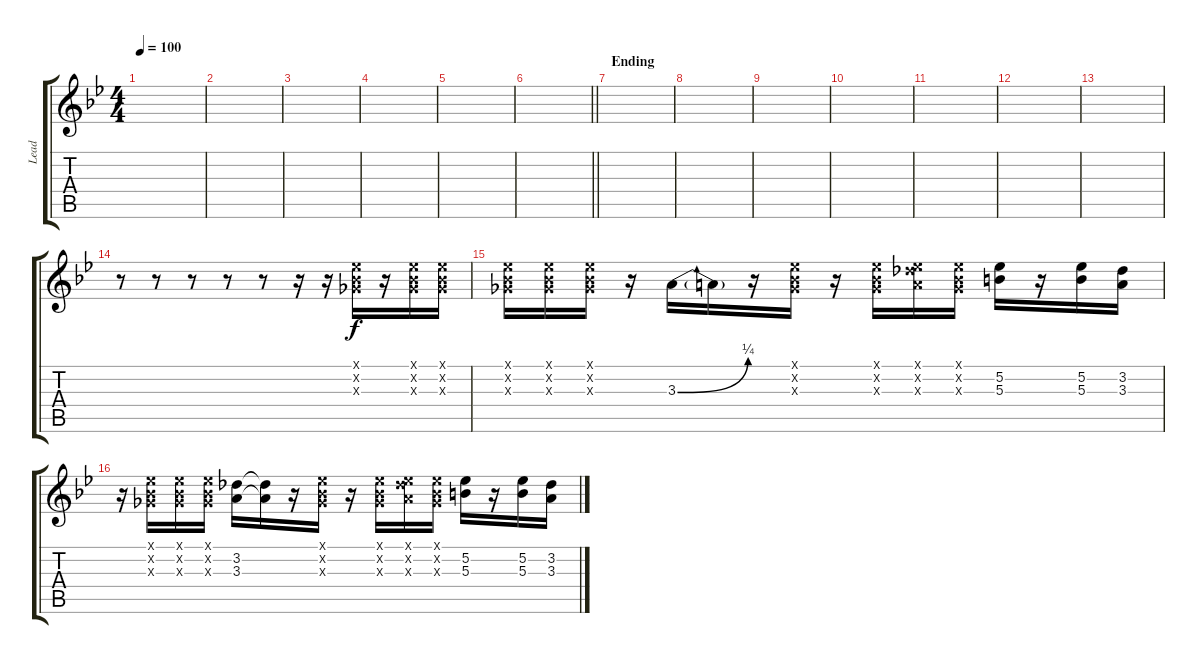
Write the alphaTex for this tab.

\track ("Lead" "Lead") {instrument distortionguitar}
\staff {score tabs}
\tuning (Eb4 Bb3 Gb3 Db3 Ab2 Eb2) {hide}
\ts (4 4)
\tempo 100
\clef g2
\ks bb
|
|
|
|
|
\barLineRight lightlight
|
\section ("" "Ending")
|
|
|
|
|
|
|
r.8 r.8 r.8 r.8 r.8 r.16 r.16 (0.1{x} 0.2{x} 0.3{x}).16 r.16 (0.1{x} 0.2{x} 0.3{x}).16 (0.1{x} 0.2{x} 0.3{x}).16 |
(0.1{x} 0.2{x} 0.3{x}).16 (0.1{x} 0.2{x} 0.3{x}).16 (0.1{x} 0.2{x} 0.3{x}).16 r.16 3.3{be (bend 0 0 60 1)}.16 3.3{t}.16 r.16 (0.1{x} 0.2{x} 0.3{x}).16 r.16 (0.1{x} 0.2{x} 0.3{x}).16 (0.1{x} 3.2{x} 3.3{x}).16 (0.1{x} 0.2{x} 0.3{x}).16 (5.2 5.3).16 r.16 (5.2 5.3).16 (3.2 3.3).16 |
r.16 (0.1{x} 0.2{x} 0.3{x}).16 (0.1{x} 0.2{x} 0.3{x}).16 (0.1{x} 0.2{x} 0.3{x}).16 (3.2 3.3).16 (3.2{t} 3.3{t}).16 r.16 (0.1{x} 0.2{x} 0.3{x}).16 r.16 (0.1{x} 0.2{x} 0.3{x}).16 (0.1{x} 3.2{x} 3.3{x}).16 (0.1{x} 0.2{x} 0.3{x}).16 (5.2 5.3).16 r.16 (5.2 5.3).16 (3.2 3.3).16
